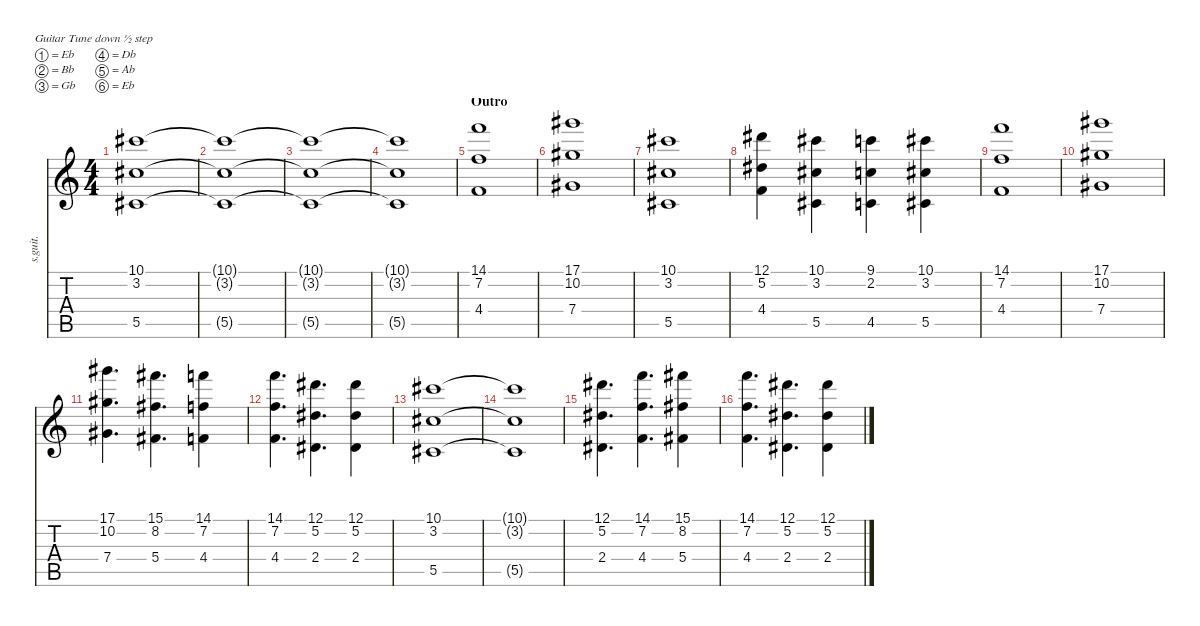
\defaultSystemsLayout 4
\hideDynamics
\bracketExtendMode nobrackets
\track ("Brandon Flowers - Synthesizer 2" "s.guit.") {instrument pad2warm}
\staff {score tabs}
\tuning (Eb4 Bb3 Gb3 Db3 Ab2 Eb2)
\displaytranspose 12
\ts (4 4)
\tempo (148 hide)
\clef g2
\ks c
(10.1{t acc #} 3.2{t acc #} 5.5{t acc #}).1{lyrics (0 "") lyrics (1 "") lyrics (2 "") lyrics (3 "") lyrics (4 "") dy f} |
(10.1{t acc #} 3.2{t acc #} 5.5{t acc #}).1{lyrics (0 "") lyrics (1 "") lyrics (2 "") lyrics (3 "") lyrics (4 "")} |
(10.1{t acc #} 3.2{t acc #} 5.5{t acc #}).1{lyrics (0 "") lyrics (1 "") lyrics (2 "") lyrics (3 "") lyrics (4 "")} |
(10.1{t acc #} 3.2{t acc #} 5.5{t acc #}).1{lyrics (0 "") lyrics (1 "") lyrics (2 "") lyrics (3 "") lyrics (4 "")} |
\section ("" "Outro")
(14.1 7.2 4.4).1{lyrics (0 "") lyrics (1 "") lyrics (2 "") lyrics (3 "") lyrics (4 "")} |
(17.1{acc #} 10.2{acc #} 7.4{acc #}).1{lyrics (0 "") lyrics (1 "") lyrics (2 "") lyrics (3 "") lyrics (4 "")} |
(10.1{acc #} 3.2{acc #} 5.5{acc #}).1{lyrics (0 "") lyrics (1 "") lyrics (2 "") lyrics (3 "") lyrics (4 "")} |
(12.1{acc #} 5.2{acc #} 4.4).4{lyrics (0 "") lyrics (1 "") lyrics (2 "") lyrics (3 "") lyrics (4 "")} (10.1{acc #} 3.2{acc #} 5.5{acc #}).4{lyrics (0 "") lyrics (1 "") lyrics (2 "") lyrics (3 "") lyrics (4 "")} (9.1 2.2 4.5).4{lyrics (0 "") lyrics (1 "") lyrics (2 "") lyrics (3 "") lyrics (4 "")} (10.1{acc #} 3.2{acc #} 5.5{acc #}).4{lyrics (0 "") lyrics (1 "") lyrics (2 "") lyrics (3 "") lyrics (4 "")} |
(14.1 7.2 4.4).1{lyrics (0 "") lyrics (1 "") lyrics (2 "") lyrics (3 "") lyrics (4 "")} |
(17.1{acc #} 10.2{acc #} 7.4{acc #}).1{lyrics (0 "") lyrics (1 "") lyrics (2 "") lyrics (3 "") lyrics (4 "")} |
(17.1{acc #} 10.2{acc #} 7.4{acc #}).4{d lyrics (0 "") lyrics (1 "") lyrics (2 "") lyrics (3 "") lyrics (4 "")} (15.1{acc #} 8.2{acc #} 5.4{acc #}).4{d lyrics (0 "") lyrics (1 "") lyrics (2 "") lyrics (3 "") lyrics (4 "")} (14.1 7.2 4.4).4{lyrics (0 "") lyrics (1 "") lyrics (2 "") lyrics (3 "") lyrics (4 "")} |
(14.1 7.2 4.4).4{d lyrics (0 "") lyrics (1 "") lyrics (2 "") lyrics (3 "") lyrics (4 "")} (12.1{acc #} 5.2{acc #} 2.4{acc #}).4{d lyrics (0 "") lyrics (1 "") lyrics (2 "") lyrics (3 "") lyrics (4 "")} (12.1{acc #} 5.2{acc #} 2.4{acc #}).4{lyrics (0 "") lyrics (1 "") lyrics (2 "") lyrics (3 "") lyrics (4 "")} |
(10.1{acc #} 3.2{acc #} 5.5{acc #}).1{lyrics (0 "") lyrics (1 "") lyrics (2 "") lyrics (3 "") lyrics (4 "")} |
(10.1{t acc #} 3.2{t acc #} 5.5{t acc #}).1{lyrics (0 "") lyrics (1 "") lyrics (2 "") lyrics (3 "") lyrics (4 "")} |
(12.1{acc #} 5.2{acc #} 2.4{acc #}).4{d lyrics (0 "") lyrics (1 "") lyrics (2 "") lyrics (3 "") lyrics (4 "")} (14.1 7.2 4.4).4{d lyrics (0 "") lyrics (1 "") lyrics (2 "") lyrics (3 "") lyrics (4 "")} (15.1{acc #} 8.2{acc #} 5.4{acc #}).4{lyrics (0 "") lyrics (1 "") lyrics (2 "") lyrics (3 "") lyrics (4 "")} |
(14.1 7.2 4.4).4{d lyrics (0 "") lyrics (1 "") lyrics (2 "") lyrics (3 "") lyrics (4 "")} (12.1{acc #} 5.2{acc #} 2.4{acc #}).4{d lyrics (0 "") lyrics (1 "") lyrics (2 "") lyrics (3 "") lyrics (4 "")} (12.1{acc #} 5.2{acc #} 2.4{acc #}).4{lyrics (0 "") lyrics (1 "") lyrics (2 "") lyrics (3 "") lyrics (4 "")}
